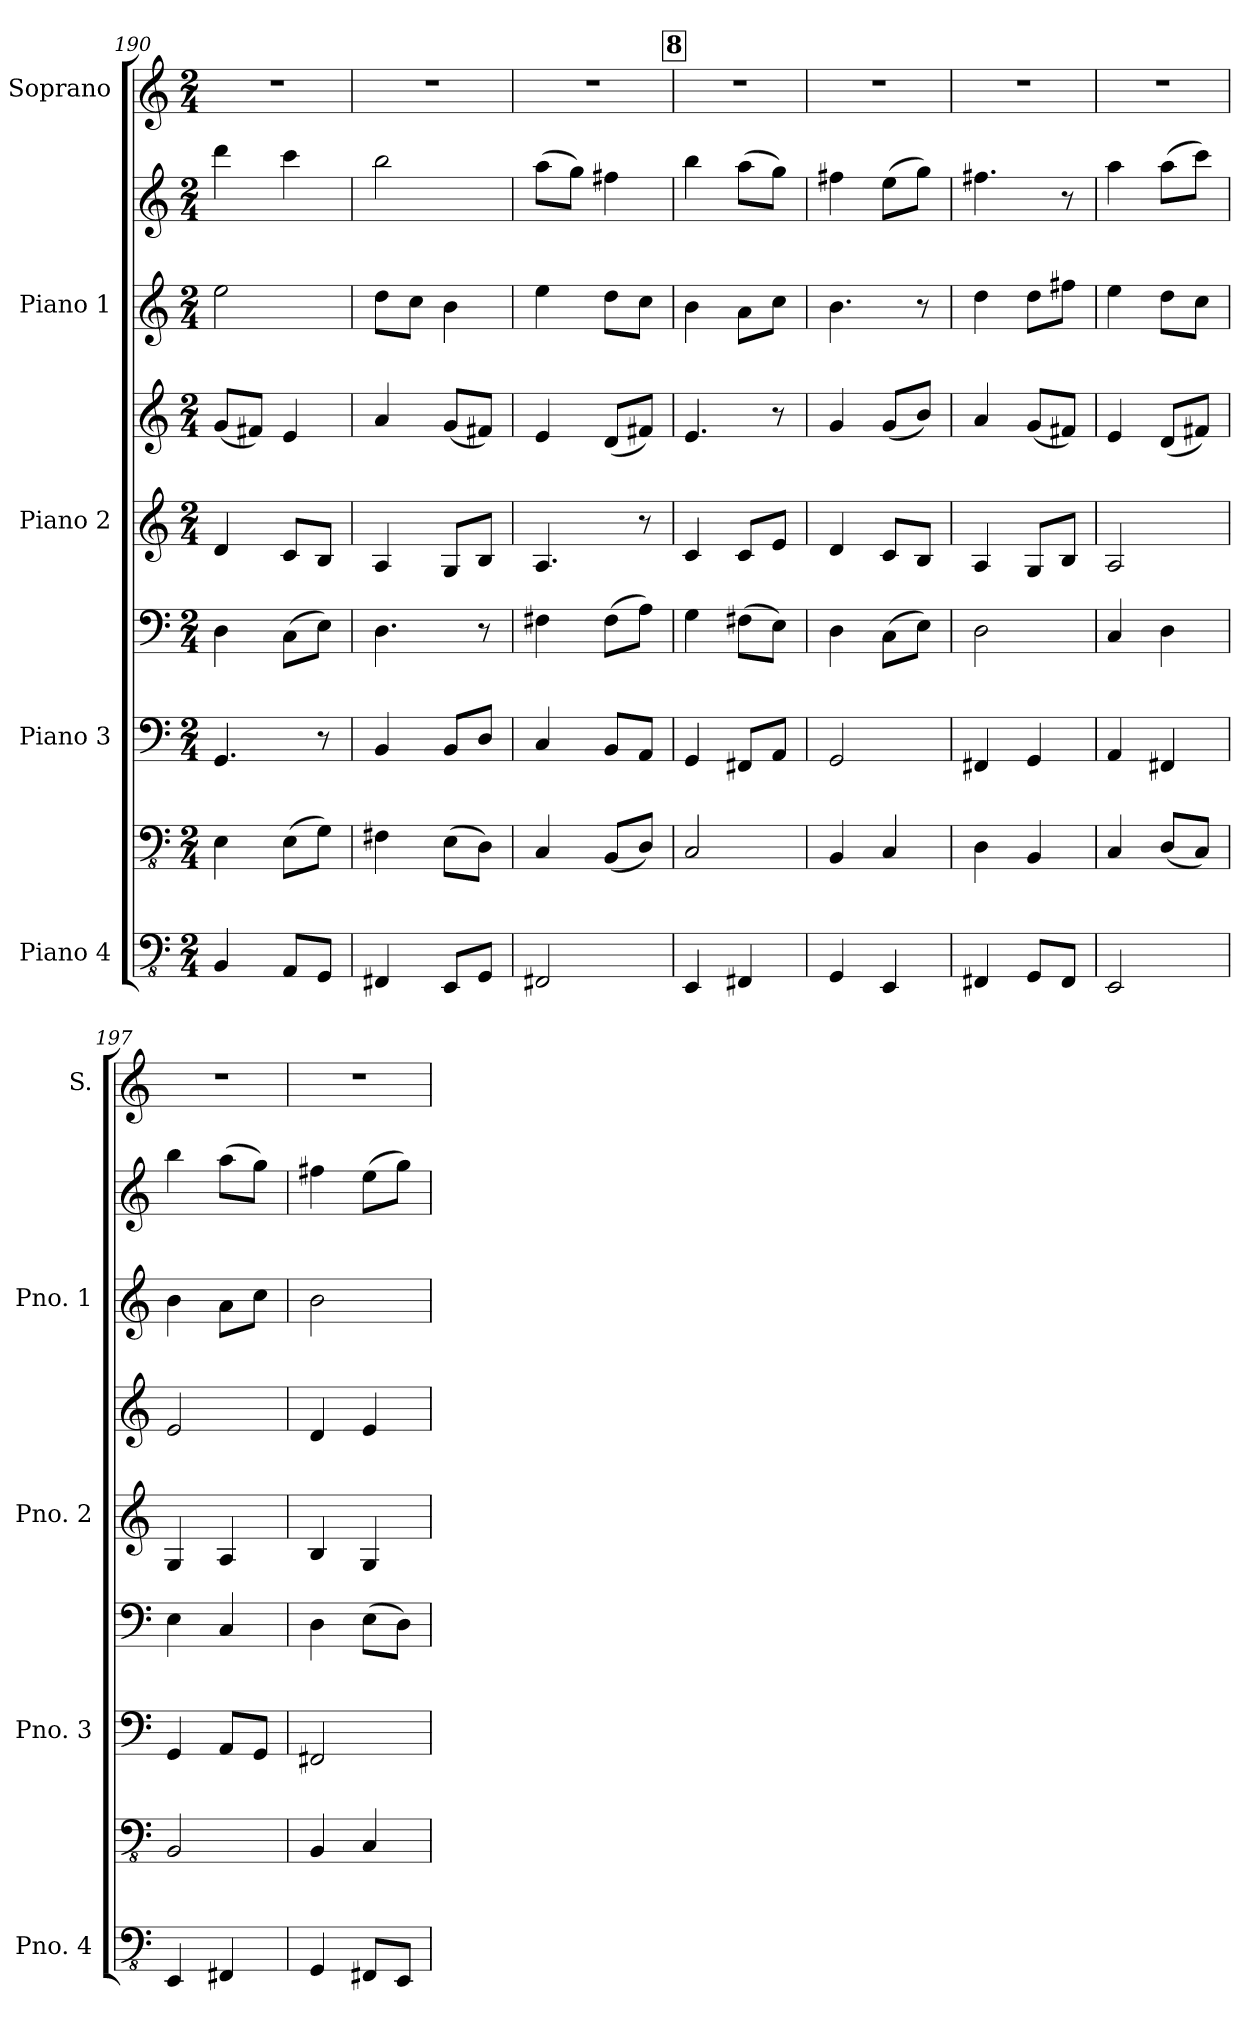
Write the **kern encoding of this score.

**kern	**kern	**kern	**kern	**kern	**kern	**kern	**kern	**kern
*part5	*part5	*part4	*part4	*part3	*part3	*part2	*part2	*part1
*staff9	*staff8	*staff7	*staff6	*staff5	*staff4	*staff3	*staff2	*staff1
*I"Piano 4	*	*I"Piano 3	*	*I"Piano 2	*	*I"Piano 1	*	*I"Soprano
*I'Pno. 4	*	*I'Pno. 3	*	*I'Pno. 2	*	*I'Pno. 1	*	*I'S.
*clefFv4	*clefFv4	*clefF4	*clefF4	*clefG2	*clefG2	*clefG2	*clefG2	*clefG2
*k[]	*k[]	*k[]	*k[]	*k[]	*k[]	*k[]	*k[]	*k[]
*M2/4	*M2/4	*M2/4	*M2/4	*M2/4	*M2/4	*M2/4	*M2/4	*M2/4
=190	=190	=190	=190	=190	=190	=190	=190	=190
4BBB/	4EE\	4.GG/	4D\	4d/	(<8g/L	2ee\	4ddd\	2r
.	.	.	.	.	8f#X/J)	.	.	.
8AAA/L	(>8EE\L	.	(>8C\L	8c/L	4e/	.	4ccc\	.
8GGG/J	8GG\J)	8r	8E\J)	8B/J	.	.	.	.
=191	=191	=191	=191	=191	=191	=191	=191	=191
4FFF#X/	4FF#X\	4BB/	4.D\	4A/	4a/	8dd\L	2bb\	2r
.	.	.	.	.	.	8cc\J	.	.
8EEE/L	(>8EE\L	8BB/L	.	8G/L	(<8g/L	4b\	.	.
8GGG/J	8DD\J)	8D/J	8r	8B/J	8f#X/J)	.	.	.
=192	=192	=192	=192	=192	=192	=192	=192	=192
2FFF#X/	4CC/	4C/	4F#X\	4.A/	4e/	4ee\	(>8aa\L	2r
.	.	.	.	.	.	.	8gg\J)	.
.	(<8BBB/L	8BB/L	(>8F#\L	.	(<8d/L	8dd\L	4ff#X\	.
.	8DD/J)	8AA/J	8A\J)	8r	8f#X/J)	8cc\J	.	.
!!LO:REH:place=s1:a:B:fs=14:t=8
=193	=193	=193	=193	=193	=193	=193	=193	=193
4EEE/	2CC/	4GG/	4G\	4c/	4.e/	4b\	4bb\	2r
4FFF#X/	.	8FF#X/L	(>8F#X\L	8c/L	.	8a\L	(>8aa\L	.
.	.	8AA/J	8E\J)	8e/J	8r	8cc\J	8gg\J)	.
=194	=194	=194	=194	=194	=194	=194	=194	=194
4GGG/	4BBB/	2GG/	4D\	4d/	4g/	4.b\	4ff#X\	2r
4EEE/	4CC/	.	(>8C\L	8c/L	(<8g/L	.	(>8ee\L	.
.	.	.	8E\J)	8B/J	8b/J)	8r	8gg\J)	.
=195	=195	=195	=195	=195	=195	=195	=195	=195
4FFF#X/	4DD\	4FF#X/	2D\	4A/	4a/	4dd\	4.ff#X\	2r
8GGG/L	4BBB/	4GG/	.	8G/L	(<8g/L	8dd\L	.	.
8FFF#/J	.	.	.	8B/J	8f#X/J)	8ff#X\J	8r	.
=196	=196	=196	=196	=196	=196	=196	=196	=196
2EEE/	4CC/	4AA/	4C/	2A/	4e/	4ee\	4aa\	2r
.	(<8DD/L	4FF#X/	4D\	.	(<8d/L	8dd\L	(>8aa\L	.
.	8CC/J)	.	.	.	8f#X/J)	8cc\J	8ccc\J)	.
=197	=197	=197	=197	=197	=197	=197	=197	=197
4EEE/	2BBB/	4GG/	4E\	4G/	2e/	4b\	4bb\	2r
4FFF#X/	.	8AA/L	4C/	4A/	.	8a\L	(>8aa\L	.
.	.	8GG/J	.	.	.	8cc\J	8gg\J)	.
!!LO:PB:g=z
=198	=198	=198	=198	=198	=198	=198	=198	=198
4GGG/	4BBB/	2FF#X/	4D\	4B/	4d/	2b\	4ff#X\	2r
8FFF#X/L	4CC/	.	(>8E\L	4G/	4e/	.	(>8ee\L	.
8EEE/J	.	.	8D\J)	.	.	.	8gg\J)	.
=	=	=	=	=	=	=	=	=
*-	*-	*-	*-	*-	*-	*-	*-	*-
